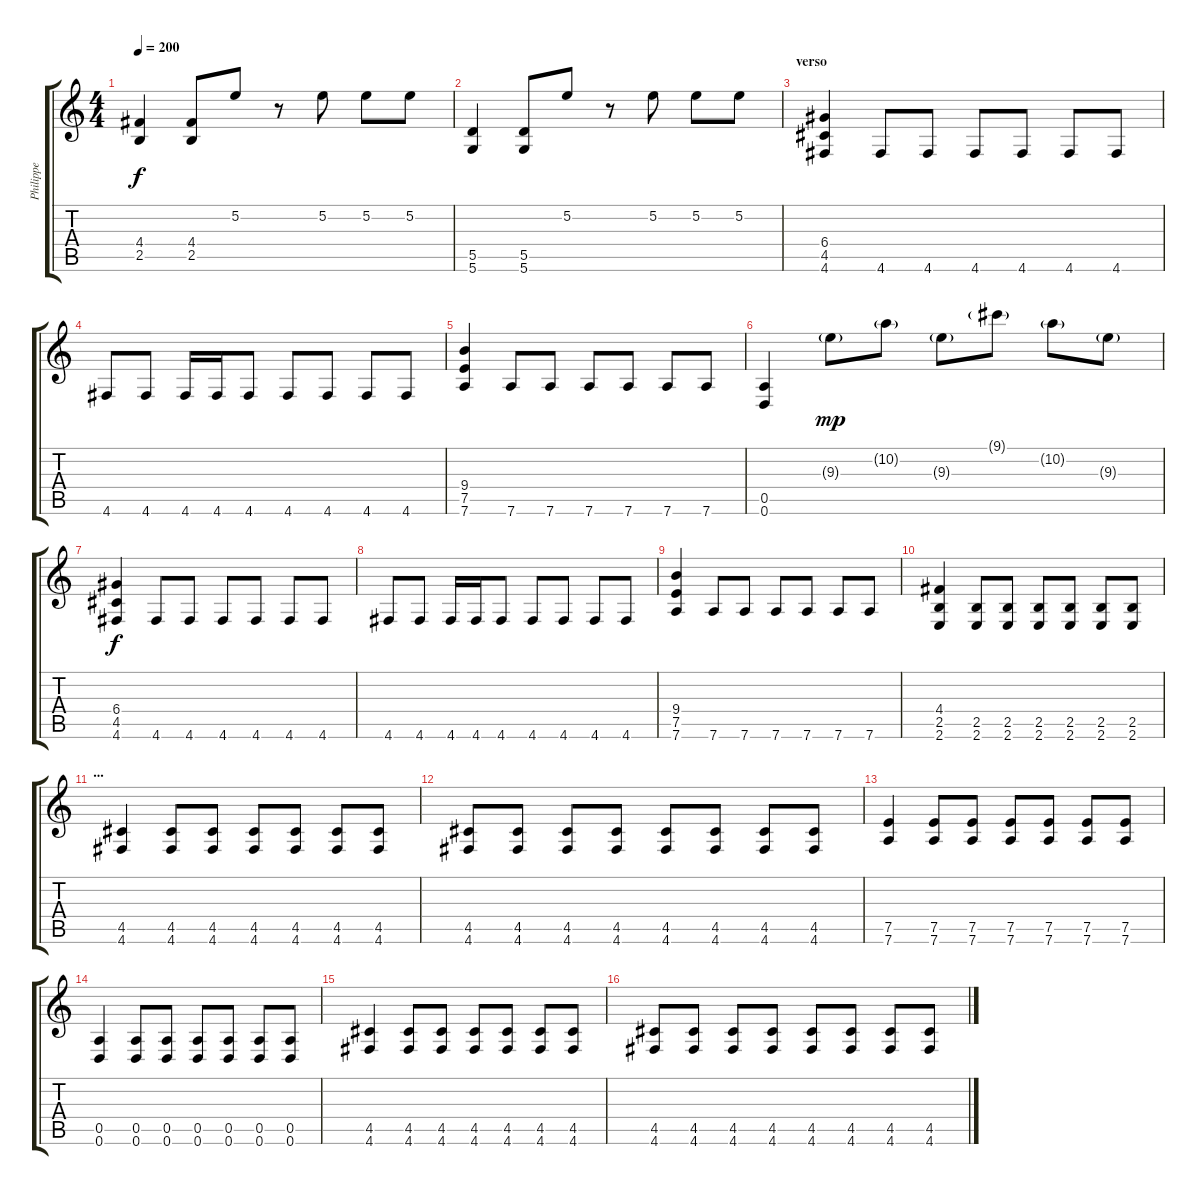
\track ("Philippe" "Philippe") {instrument distortionguitar}
\staff {score tabs}
\tuning (E4 B3 G3 D3 A2 D2) {hide}
\ts (4 4)
\tempo 200
\clef g2
\ks c
(4.4 2.5).4{dy f} (4.4 2.5).8 5.2.8 r.8 5.2.8 5.2.8 5.2.8 |
(5.5 5.6).4 (5.5 5.6).8 5.2.8 r.8 5.2.8 5.2.8 5.2.8 |
\section ("" "verso")
(6.4 4.5 4.6).4 4.6.8 4.6.8 4.6.8 4.6.8 4.6.8 4.6.8 |
4.6.8 4.6.8 4.6.16 4.6.16 4.6.8 4.6.8 4.6.8 4.6.8 4.6.8 |
(9.4 7.5 7.6).4 7.6.8 7.6.8 7.6.8 7.6.8 7.6.8 7.6.8 |
(0.5 0.6).4 9.3{g}.8{dy mp} 10.2{g}.8 9.3{g}.8 9.1{g}.8 10.2{g}.8 9.3{g}.8 |
(6.4 4.5 4.6).4{dy f} 4.6.8 4.6.8 4.6.8 4.6.8 4.6.8 4.6.8 |
4.6.8 4.6.8 4.6.16 4.6.16 4.6.8 4.6.8 4.6.8 4.6.8 4.6.8 |
(9.4 7.5 7.6).4 7.6.8 7.6.8 7.6.8 7.6.8 7.6.8 7.6.8 |
(4.4 2.5 2.6).4 (2.5 2.6).8 (2.5 2.6).8 (2.5 2.6).8 (2.5 2.6).8 (2.5 2.6).8 (2.5 2.6).8 |
\section ("" "...")
(4.5 4.6).4 (4.5 4.6).8 (4.5 4.6).8 (4.5 4.6).8 (4.5 4.6).8 (4.5 4.6).8 (4.5 4.6).8 |
(4.5 4.6).8 (4.5 4.6).8 (4.5 4.6).8 (4.5 4.6).8 (4.5 4.6).8 (4.5 4.6).8 (4.5 4.6).8 (4.5 4.6).8 |
(7.5 7.6).4 (7.5 7.6).8 (7.5 7.6).8 (7.5 7.6).8 (7.5 7.6).8 (7.5 7.6).8 (7.5 7.6).8 |
(0.5 0.6).4 (0.5 0.6).8 (0.5 0.6).8 (0.5 0.6).8 (0.5 0.6).8 (0.5 0.6).8 (0.5 0.6).8 |
(4.5 4.6).4 (4.5 4.6).8 (4.5 4.6).8 (4.5 4.6).8 (4.5 4.6).8 (4.5 4.6).8 (4.5 4.6).8 |
(4.5 4.6).8 (4.5 4.6).8 (4.5 4.6).8 (4.5 4.6).8 (4.5 4.6).8 (4.5 4.6).8 (4.5 4.6).8 (4.5 4.6).8
